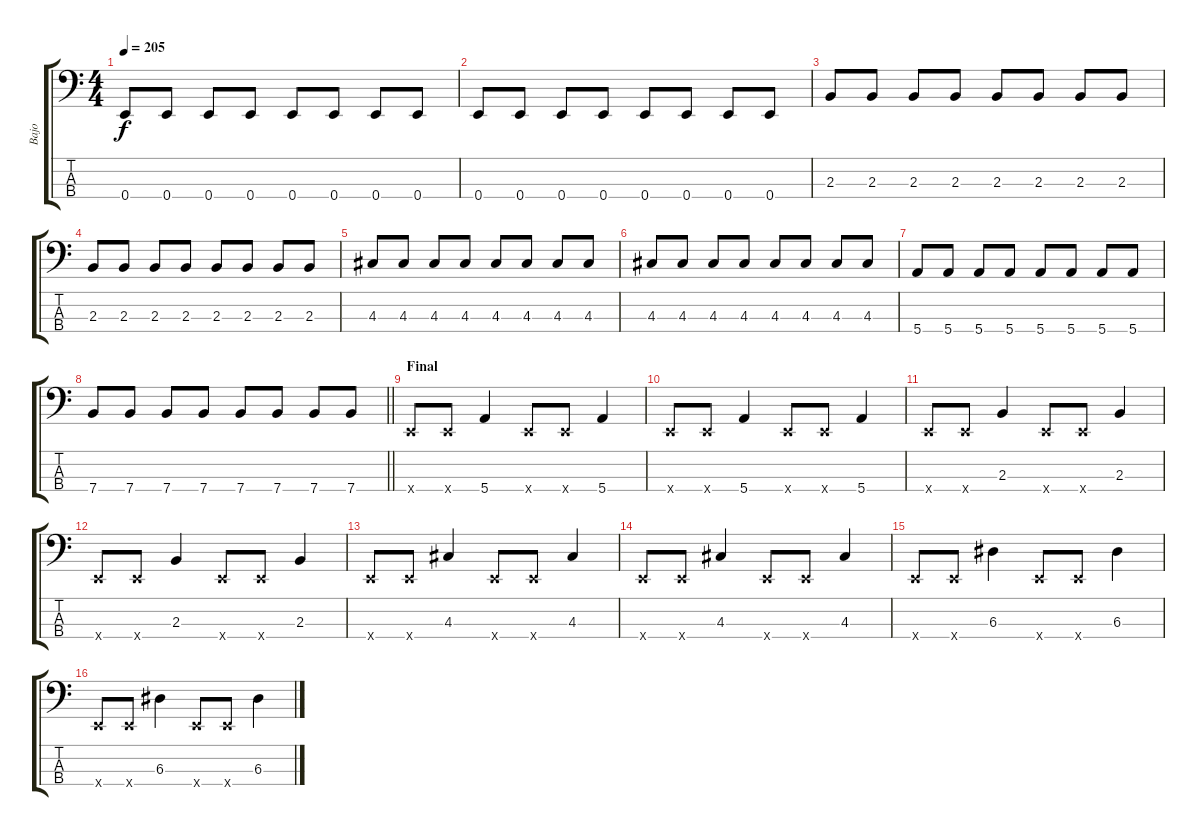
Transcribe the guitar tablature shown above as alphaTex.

\track ("Bajo" "Bajo") {instrument electricbasspick}
\staff {score tabs}
\tuning (G2 D2 A1 E1) {hide}
\ts (4 4)
\tempo 205
\clef f4
\ks c
0.4.8{dy f} 0.4.8 0.4.8 0.4.8 0.4.8 0.4.8 0.4.8 0.4.8 |
0.4.8 0.4.8 0.4.8 0.4.8 0.4.8 0.4.8 0.4.8 0.4.8 |
2.3.8 2.3.8 2.3.8 2.3.8 2.3.8 2.3.8 2.3.8 2.3.8 |
2.3.8 2.3.8 2.3.8 2.3.8 2.3.8 2.3.8 2.3.8 2.3.8 |
4.3.8 4.3.8 4.3.8 4.3.8 4.3.8 4.3.8 4.3.8 4.3.8 |
4.3.8 4.3.8 4.3.8 4.3.8 4.3.8 4.3.8 4.3.8 4.3.8 |
5.4.8 5.4.8 5.4.8 5.4.8 5.4.8 5.4.8 5.4.8 5.4.8 |
\barLineRight lightlight
7.4.8 7.4.8 7.4.8 7.4.8 7.4.8 7.4.8 7.4.8 7.4.8 |
\section ("" "Final")
0.4{x}.8 0.4{x}.8 5.4.4 0.4{x}.8 0.4{x}.8 5.4.4 |
0.4{x}.8 0.4{x}.8 5.4.4 0.4{x}.8 0.4{x}.8 5.4.4 |
0.4{x}.8 0.4{x}.8 2.3.4 0.4{x}.8 0.4{x}.8 2.3.4 |
0.4{x}.8 0.4{x}.8 2.3.4 0.4{x}.8 0.4{x}.8 2.3.4 |
0.4{x}.8 0.4{x}.8 4.3.4 0.4{x}.8 0.4{x}.8 4.3.4 |
0.4{x}.8 0.4{x}.8 4.3.4 0.4{x}.8 0.4{x}.8 4.3.4 |
0.4{x}.8 0.4{x}.8 6.3.4 0.4{x}.8 0.4{x}.8 6.3.4 |
0.4{x}.8 0.4{x}.8 6.3.4 0.4{x}.8 0.4{x}.8 6.3.4
